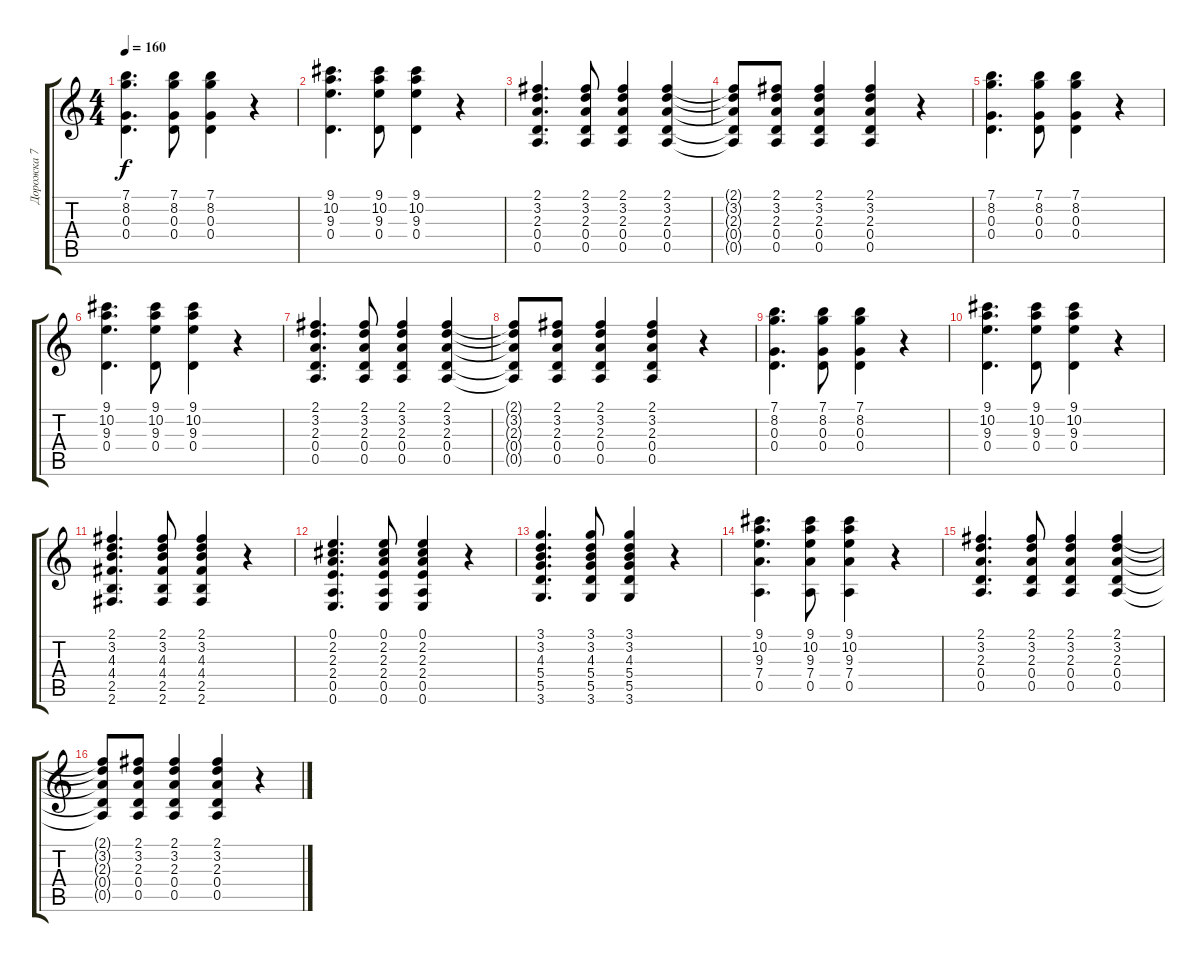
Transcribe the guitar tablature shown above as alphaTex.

\track ("Дорожка 7" "Дорожка 7") {instrument acousticguitarsteel}
\staff {score tabs}
\tuning (E4 B3 G3 D3 A2 E2) {hide}
\ts (4 4)
\tempo 160
\clef g2
\ks c
(7.1 8.2 0.3 0.4).4{d dy f} (7.1 8.2 0.3 0.4).8 (7.1 8.2 0.3 0.4).4 r.4 |
(9.1 10.2 9.3 0.4).4{d} (9.1 10.2 9.3 0.4).8 (9.1 10.2 9.3 0.4).4 r.4 |
(2.1 3.2 2.3 0.4 0.5).4{d} (2.1 3.2 2.3 0.4 0.5).8 (2.1 3.2 2.3 0.4 0.5).4 (2.1 3.2 2.3 0.4 0.5).4 |
(2.1{t} 3.2{t} 2.3{t} 0.4{t} 0.5{t}).8 (2.1 3.2 2.3 0.4 0.5).8 (2.1 3.2 2.3 0.4 0.5).4 (2.1 3.2 2.3 0.4 0.5).4 r.4 |
(7.1 8.2 0.3 0.4).4{d} (7.1 8.2 0.3 0.4).8 (7.1 8.2 0.3 0.4).4 r.4 |
(9.1 10.2 9.3 0.4).4{d} (9.1 10.2 9.3 0.4).8 (9.1 10.2 9.3 0.4).4 r.4 |
(2.1 3.2 2.3 0.4 0.5).4{d} (2.1 3.2 2.3 0.4 0.5).8 (2.1 3.2 2.3 0.4 0.5).4 (2.1 3.2 2.3 0.4 0.5).4 |
(2.1{t} 3.2{t} 2.3{t} 0.4{t} 0.5{t}).8 (2.1 3.2 2.3 0.4 0.5).8 (2.1 3.2 2.3 0.4 0.5).4 (2.1 3.2 2.3 0.4 0.5).4 r.4 |
(7.1 8.2 0.3 0.4).4{d} (7.1 8.2 0.3 0.4).8 (7.1 8.2 0.3 0.4).4 r.4 |
(9.1 10.2 9.3 0.4).4{d} (9.1 10.2 9.3 0.4).8 (9.1 10.2 9.3 0.4).4 r.4 |
(2.1 3.2 4.3 4.4 2.5 2.6).4{d} (2.1 3.2 4.3 4.4 2.5 2.6).8 (2.1 3.2 4.3 4.4 2.5 2.6).4 r.4 |
(0.1 2.2 2.3 2.4 0.5 0.6).4{d} (0.1 2.2 2.3 2.4 0.5 0.6).8 (0.1 2.2 2.3 2.4 0.5 0.6).4 r.4 |
(3.1 3.2 4.3 5.4 5.5 3.6).4{d} (3.1 3.2 4.3 5.4 5.5 3.6).8 (3.1 3.2 4.3 5.4 5.5 3.6).4 r.4 |
(9.1 10.2 9.3 7.4 0.5).4{d} (9.1 10.2 9.3 7.4 0.5).8 (9.1 10.2 9.3 7.4 0.5).4 r.4 |
(2.1 3.2 2.3 0.4 0.5).4{d} (2.1 3.2 2.3 0.4 0.5).8 (2.1 3.2 2.3 0.4 0.5).4 (2.1 3.2 2.3 0.4 0.5).4 |
(2.1{t} 3.2{t} 2.3{t} 0.4{t} 0.5{t}).8 (2.1 3.2 2.3 0.4 0.5).8 (2.1 3.2 2.3 0.4 0.5).4 (2.1 3.2 2.3 0.4 0.5).4 r.4
